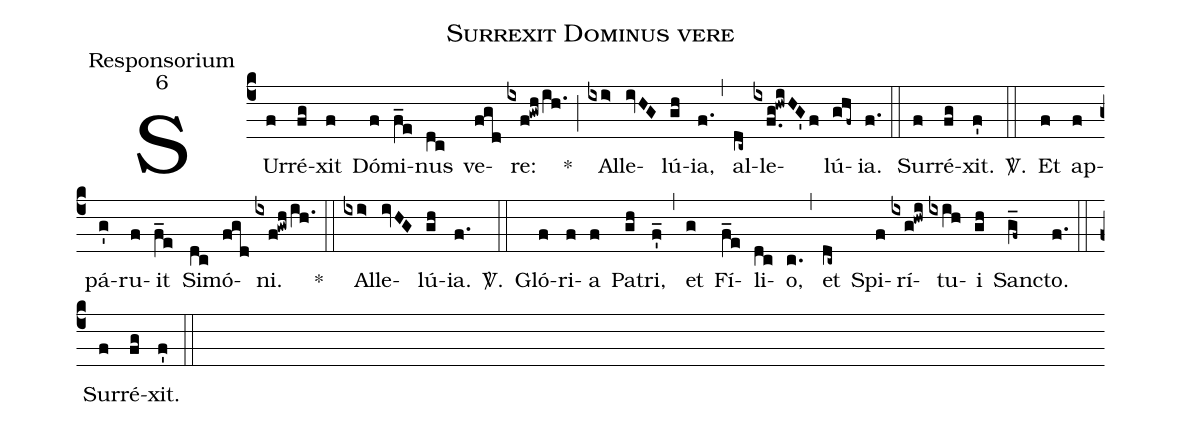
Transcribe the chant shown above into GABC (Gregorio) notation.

name: Surrexit Dominus vere;
office-part: Responsorium;
mode: 6;
%%
(c4)
SUr(f)ré(fg)xit(f) Dó(f)mi(f_e)nus(dc) ve(fgd)re:(ixf!gwhih.) *(;)
Al(ixi>)le(ivHG)lú(gh)ia,(f.) (,)
al(dc~)le(ixf.g!hwiHG'f)lú(ghf~)ia.(f.) (::)
Sur(f)ré(fg)xit.(f') <sp>V/</sp>.(::)
Et(f) ap(f)pá(g')ru(f)it(f_e) Si(dc)mó(fgd)ni.(ixf!gwhih.) *(::)
Al(ixi>)le(ivHG)lú(gh)ia.(f.) <sp>V/</sp>.(::)
Gló(f)ri(f)a(f) Pa(gh)tri,(f'_) (,)
et(g) Fí(f_e)li(dc)o,(c.) (,)
et(dc~) Spi(f)rí(ixg!hwi)tu(ixih)i(gh) San(g_f~)cto.(f.) (::)
Sur(f)ré(fg)xit.(f') (::)
